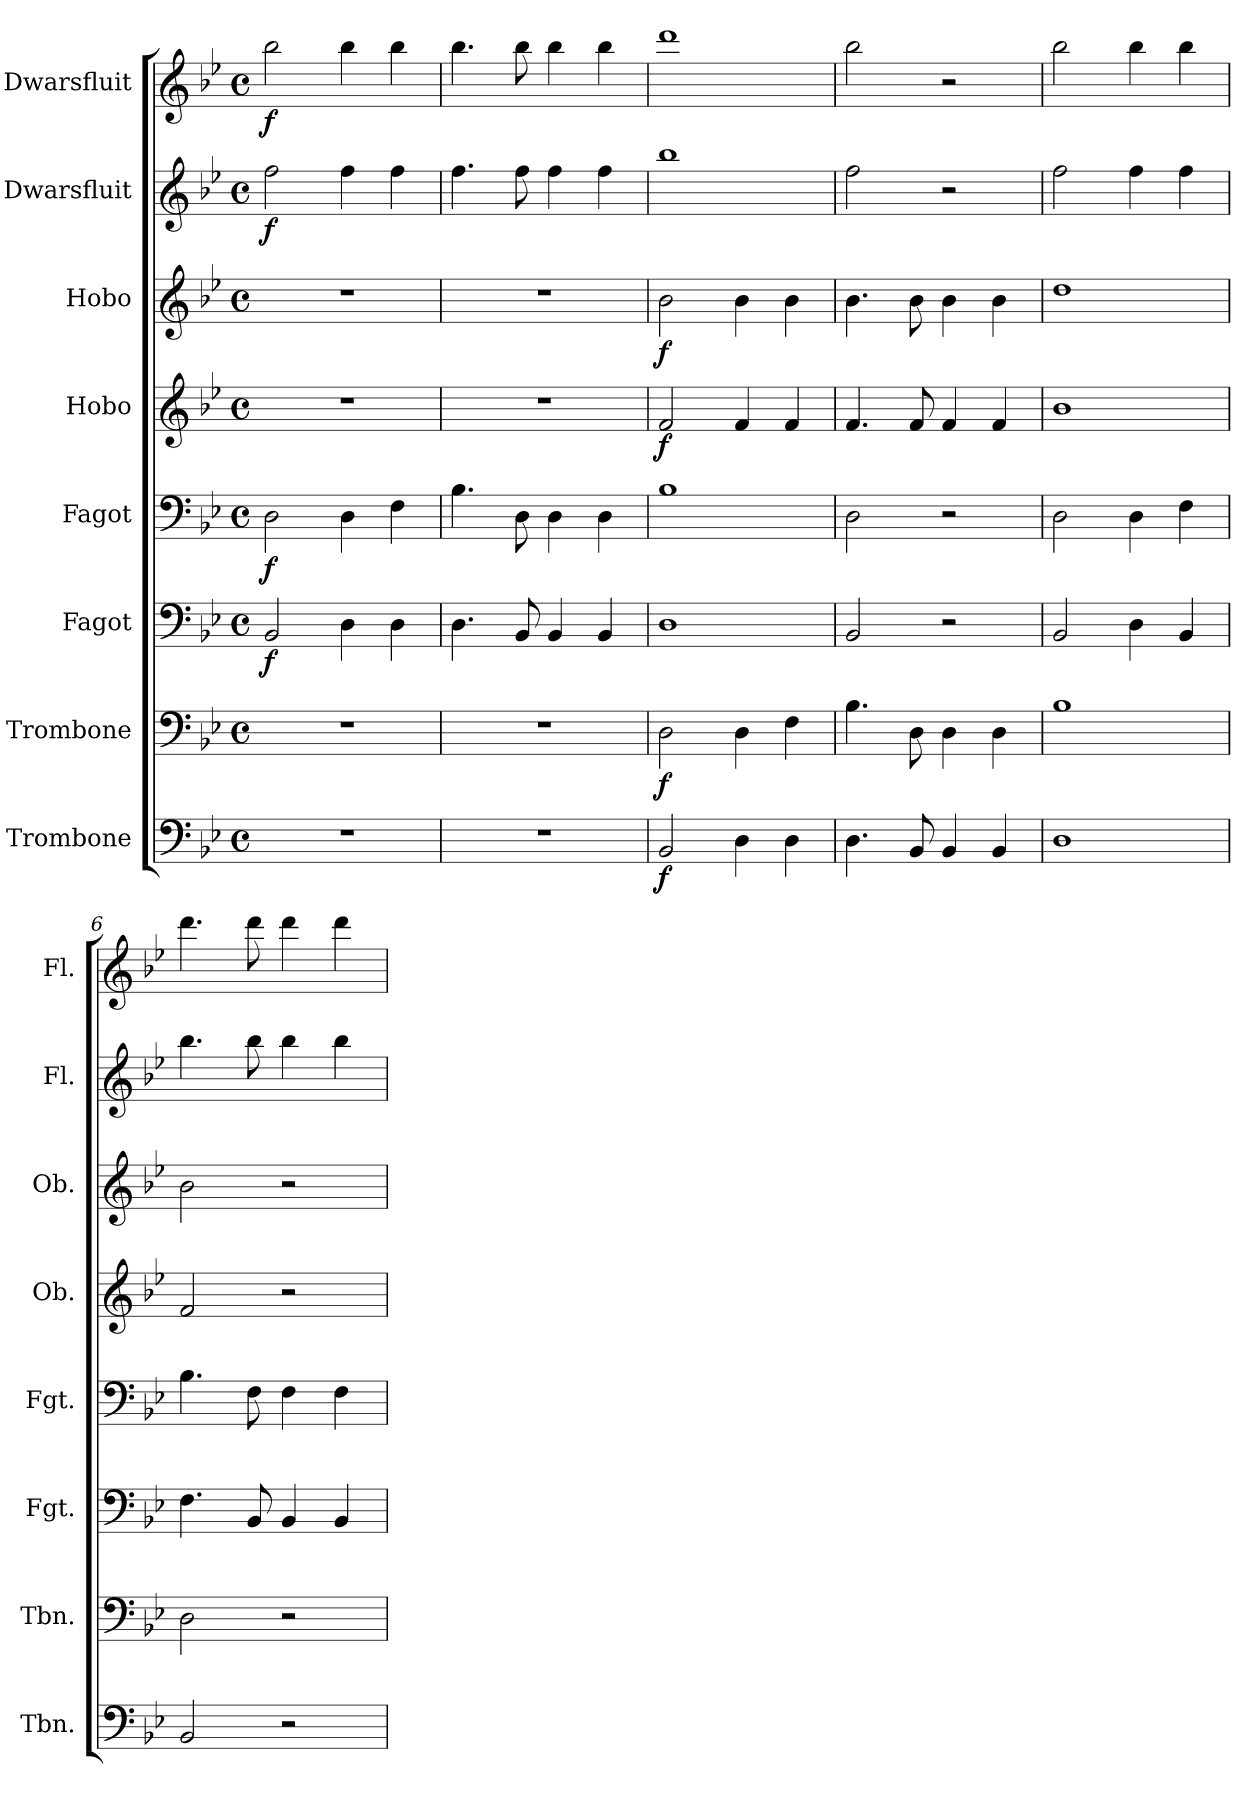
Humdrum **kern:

**kern	**dynam	**kern	**dynam	**kern	**dynam	**kern	**dynam	**kern	**dynam	**kern	**dynam	**kern	**dynam	**kern	**dynam
*part8	*part8	*part7	*part7	*part6	*part6	*part5	*part5	*part4	*part4	*part3	*part3	*part2	*part2	*part1	*part1
*staff8	*staff8	*staff7	*staff7	*staff6	*staff6	*staff5	*staff5	*staff4	*staff4	*staff3	*staff3	*staff2	*staff2	*staff1	*staff1
*I"Trombone	*	*I"Trombone	*	*I"Fagot	*	*I"Fagot	*	*I"Hobo	*	*I"Hobo	*	*I"Dwarsfluit	*	*I"Dwarsfluit	*
*I'Tbn.	*	*I'Tbn.	*	*I'Fgt.	*	*I'Fgt.	*	*I'Ob.	*	*I'Ob.	*	*I'Fl.	*	*I'Fl.	*
*clefF4	*	*clefF4	*	*clefF4	*	*clefF4	*	*clefG2	*	*clefG2	*	*clefG2	*	*clefG2	*
*k[b-e-]	*	*k[b-e-]	*	*k[b-e-]	*	*k[b-e-]	*	*k[b-e-]	*	*k[b-e-]	*	*k[b-e-]	*	*k[b-e-]	*
*M4/4	*	*M4/4	*	*M4/4	*	*M4/4	*	*M4/4	*	*M4/4	*	*M4/4	*	*M4/4	*
*met(c)	*	*met(c)	*	*met(c)	*	*met(c)	*	*met(c)	*	*met(c)	*	*met(c)	*	*met(c)	*
*MM84	*	*MM84	*	*MM84	*	*MM84	*	*MM84	*	*MM84	*	*MM84	*	*MM84	*
=1	=1	=1	=1	=1	=1	=1	=1	=1	=1	=1	=1	=1	=1	=1	=1
!	!	!	!	!	!LO:DY:b	!	!LO:DY:b	!	!	!	!	!	!LO:DY:b	!	!LO:DY:b
1r	.	1r	.	2BB-/	f	2D\	f	1r	.	1r	.	2ff\	f	2bb-\	f
.	.	.	.	4D\	.	4D\	.	.	.	.	.	4ff\	.	4bb-\	.
.	.	.	.	4D\	.	4F\	.	.	.	.	.	4ff\	.	4bb-\	.
=2	=2	=2	=2	=2	=2	=2	=2	=2	=2	=2	=2	=2	=2	=2	=2
1r	.	1r	.	4.D\	.	4.B-\	.	1r	.	1r	.	4.ff\	.	4.bb-\	.
.	.	.	.	8BB-/	.	8D\	.	.	.	.	.	8ff\	.	8bb-\	.
.	.	.	.	4BB-/	.	4D\	.	.	.	.	.	4ff\	.	4bb-\	.
.	.	.	.	4BB-/	.	4D\	.	.	.	.	.	4ff\	.	4bb-\	.
=3	=3	=3	=3	=3	=3	=3	=3	=3	=3	=3	=3	=3	=3	=3	=3
!	!LO:DY:b	!	!LO:DY:b	!	!	!	!	!	!LO:DY:b	!	!LO:DY:b	!	!	!	!
2BB-/	f	2D\	f	1D	.	1B-	.	2f/	f	2b-\	f	1bb-	.	1ddd	.
4D\	.	4D\	.	.	.	.	.	4f/	.	4b-\	.	.	.	.	.
4D\	.	4F\	.	.	.	.	.	4f/	.	4b-\	.	.	.	.	.
=4	=4	=4	=4	=4	=4	=4	=4	=4	=4	=4	=4	=4	=4	=4	=4
4.D\	.	4.B-\	.	2BB-/	.	2D\	.	4.f/	.	4.b-\	.	2ff\	.	2bb-\	.
8BB-/	.	8D\	.	.	.	.	.	8f/	.	8b-\	.	.	.	.	.
4BB-/	.	4D\	.	2r	.	2r	.	4f/	.	4b-\	.	2r	.	2r	.
4BB-/	.	4D\	.	.	.	.	.	4f/	.	4b-\	.	.	.	.	.
=5	=5	=5	=5	=5	=5	=5	=5	=5	=5	=5	=5	=5	=5	=5	=5
1D	.	1B-	.	2BB-/	.	2D\	.	1b-	.	1dd	.	2ff\	.	2bb-\	.
.	.	.	.	4D\	.	4D\	.	.	.	.	.	4ff\	.	4bb-\	.
.	.	.	.	4BB-/	.	4F\	.	.	.	.	.	4ff\	.	4bb-\	.
=6	=6	=6	=6	=6	=6	=6	=6	=6	=6	=6	=6	=6	=6	=6	=6
2BB-/	.	2D\	.	4.F\	.	4.B-\	.	2f/	.	2b-\	.	4.bb-\	.	4.ddd\	.
.	.	.	.	8BB-/	.	8F\	.	.	.	.	.	8bb-\	.	8ddd\	.
2r	.	2r	.	4BB-/	.	4F\	.	2r	.	2r	.	4bb-\	.	4ddd\	.
.	.	.	.	4BB-/	.	4F\	.	.	.	.	.	4bb-\	.	4ddd\	.
=	=	=	=	=	=	=	=	=	=	=	=	=	=	=	=
*-	*-	*-	*-	*-	*-	*-	*-	*-	*-	*-	*-	*-	*-	*-	*-
